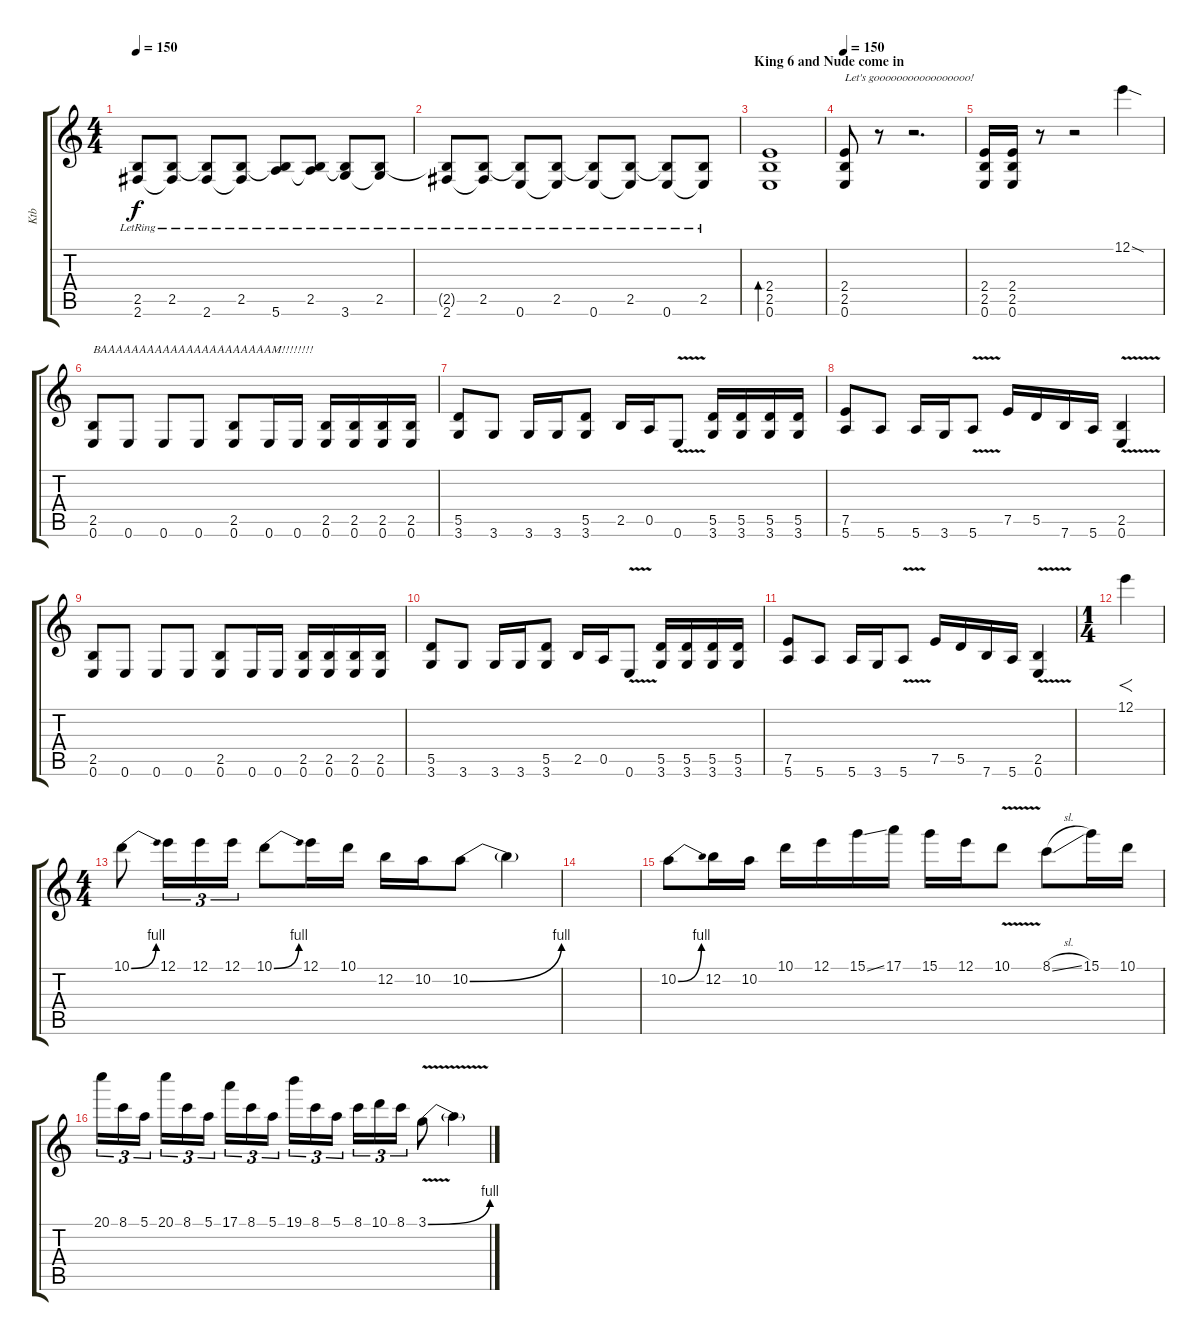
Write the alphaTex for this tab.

\track ("Ktb" "Ktb") {instrument distortionguitar}
\staff {score tabs}
\tuning (E4 B3 G3 D3 A2 E2) {hide}
\ts (4 4)
\tempo 150
\clef g2
\ks c
(2.5{t} 2.6{lr}).8{dy f} (2.5{lr} 2.6{t}).8 (2.5{t} 2.6{lr}).8 (2.5{lr} 2.6{t}).8 (2.5{t} 5.6{lr}).8 (2.5{lr} 5.6{t}).8 (2.5{t} 3.6{lr}).8 (2.5{lr} 3.6{t}).8 |
(2.5{t} 2.6{lr}).8 (2.5{lr} 2.6{t}).8 (2.5{t} 0.6{lr}).8 (2.5{lr} 0.6{t}).8 (2.5{t} 0.6{lr}).8 (2.5{lr} 0.6{t}).8 (2.5{t} 0.6{lr}).8 (2.5{lr} 0.6{t}).8 |
\section ("" "King 6 and Nude come in")
(2.4 2.5 0.6).1{bd 480} |
\tempo 150
(2.4 2.5 0.6).8{txt "Let's gooooooooooooooooo!" instrument distortionguitar} r.8 r.2{d} |
(2.4 2.5 0.6).16 (2.4 2.5 0.6).16 r.8 r.2 12.1{sod}.4 |
(2.5 0.6).8{txt "BAAAAAAAAAAAAAAAAAAAAAAM!!!!!!!!"} 0.6.8 0.6.8 0.6.8 (2.5 0.6).8 0.6.16 0.6.16 (2.5 0.6).16 (2.5 0.6).16 (2.5 0.6).16 (2.5 0.6).16 |
(5.5 3.6).8 3.6.8 3.6.16 3.6.16 (5.5 3.6).8 2.5.16 0.5.16 0.6{v}.8 (5.5 3.6).16 (5.5 3.6).16 (5.5 3.6).16 (5.5 3.6).16 |
(7.5 5.6).8 5.6.8 5.6.16 3.6.16 5.6{v}.8 7.5.16 5.5.16 7.6.16 5.6.16 (2.5{v} 0.6{v}).4 |
(2.5 0.6).8 0.6.8 0.6.8 0.6.8 (2.5 0.6).8 0.6.16 0.6.16 (2.5 0.6).16 (2.5 0.6).16 (2.5 0.6).16 (2.5 0.6).16 |
(5.5 3.6).8 3.6.8 3.6.16 3.6.16 (5.5 3.6).8 2.5.16 0.5.16 0.6{v}.8 (5.5 3.6).16 (5.5 3.6).16 (5.5 3.6).16 (5.5 3.6).16 |
(7.5 5.6).8 5.6.8 5.6.16 3.6.16 5.6{v}.8 7.5.16 5.5.16 7.6.16 5.6.16 (2.5{v} 0.6{v}).4 |
\ts (1 4)
12.1.4{f} |
\ts (4 4)
10.1{be (bend 0 0 60 4)}.8 12.1.16{tu (3 2)} 12.1.16{tu (3 2)} 12.1.16{tu (3 2)} 10.1{be (bend 0 0 60 4)}.8 12.1.16 10.1.16 12.2.16 10.2.16 10.2{be (bend 0 0 60 4)}.8{instrument guitarharmonics} 10.2{t}.4 |
|
10.2{be (bend 0 0 60 4)}.8{instrument distortionguitar} 12.2.16 10.2.16 10.1.16 12.1.16 15.1{ss}.16 17.1.16 15.1.16 12.1.16 10.1{v}.8 8.1{sl}.8 15.1.16 10.1.16 |
20.1.16{tu (3 2)} 8.1.16{tu (3 2)} 5.1.16{tu (3 2)} 20.1.16{tu (3 2)} 8.1.16{tu (3 2)} 5.1.16{tu (3 2)} 17.1.16{tu (3 2)} 8.1.16{tu (3 2)} 5.1.16{tu (3 2)} 19.1.16{tu (3 2)} 8.1.16{tu (3 2)} 5.1.16{tu (3 2)} 8.1.16{tu (3 2)} 10.1.16{tu (3 2)} 8.1.16{tu (3 2)} 3.1{be (bend 0 0 60 4) v}.8 3.1{t}.4
